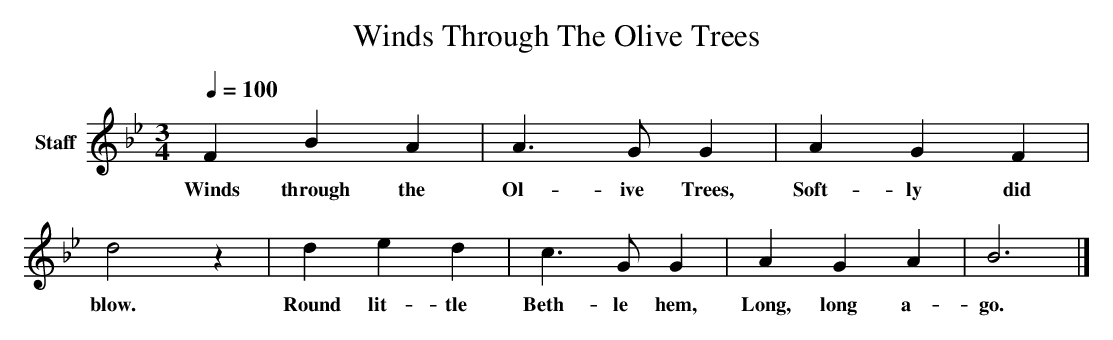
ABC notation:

X:1
T: Winds Through The Olive Trees
L: 1/4
M: 3/4
Q: 1/4=100
V: P1 name="Staff"
K: Bb
[V: P1]  F B A | A3/ G/ G | A G F | d2z | d e d | c3/ G/ G | A G A | B3|]
w: Winds through the Ol- ive Trees, Soft- ly did blow. Round lit- tle Beth- le hem, Long, long a- go.
